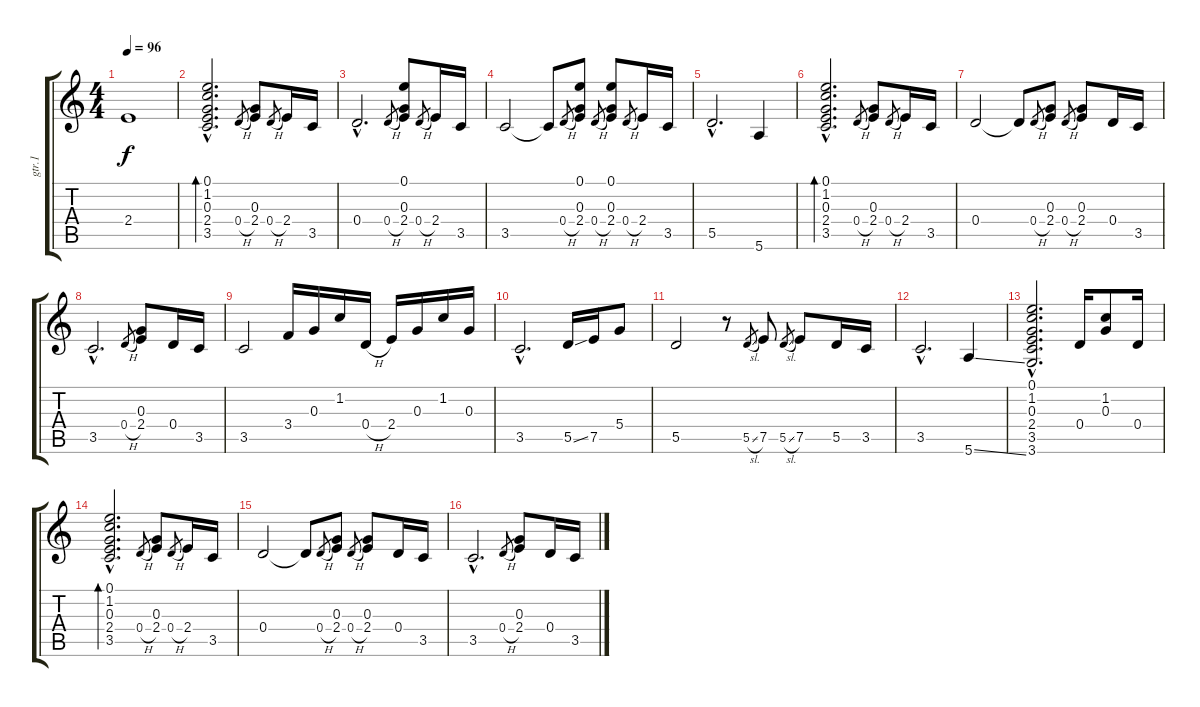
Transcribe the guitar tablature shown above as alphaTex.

\track ("gtr.1" "gtr.1") {instrument acousticguitarsteel}
\staff {score tabs}
\tuning (E4 B3 G3 D3 A2 E2) {hide}
\ts (4 4)
\tempo 96
\clef g2
\ks c
2.4{t}.1{dy f} |
(0.1{hac} 1.2{hac} 0.3{hac} 2.4{hac} 3.5{hac}).2{d bd 60} 0.4{h}.8{gr} (0.3 2.4).8 0.4{h}.8{gr} 2.4.16 3.5.16 |
0.4{hac}.2{d} 0.4{h}.8{gr} (0.1 0.3 2.4).8 0.4{h}.8{gr} 2.4.16 3.5.16 |
3.5.2 3.5{t}.8 0.4{h}.8{gr} (0.1 0.3 2.4).8 0.4{h}.8{gr} (0.1 0.3 2.4).8 0.4{h}.8{gr} 2.4.16 3.5.16 |
5.5{hac}.2{d} 5.6.4 |
(0.1{hac} 1.2{hac} 0.3{hac} 2.4{hac} 3.5{hac}).2{d bd 60} 0.4{h}.8{gr} (0.3 2.4).8 0.4{h}.8{gr} 2.4.16 3.5.16 |
0.4.2 0.4{t}.8 0.4{h}.8{gr} (0.3 2.4).8 0.4{h}.8{gr} (0.3 2.4).8 0.4.16 3.5.16 |
3.5{hac}.2{d} 0.4{h}.8{gr} (0.3 2.4).8 0.4.16 3.5.16 |
3.5.2 3.4.16 0.3.16 1.2.16 0.4{h}.16 2.4.16 0.3.16 1.2.16 0.3.16 |
3.5{hac}.2{d} 5.5{ss}.16 7.5.16 5.4.8 |
5.5.2 r.8 5.5{sl}.8{gr} 7.5.8 5.5{sl}.8{gr} 7.5.8 5.5.16 3.5.16 |
3.5{hac}.2{d} 5.6{ss}.4 |
(0.1{hac} 1.2{hac} 0.3{hac} 2.4{hac} 3.5{hac} 3.6{hac}).2{d} 0.4.16 (1.2 0.3).8 0.4.16 |
(0.1{hac} 1.2{hac} 0.3{hac} 2.4{hac} 3.5{hac}).2{d bd 60} 0.4{h}.8{gr} (0.3 2.4).8 0.4{h}.8{gr} 2.4.16 3.5.16 |
0.4.2 0.4{t}.8 0.4{h}.8{gr} (0.3 2.4).8 0.4{h}.8{gr} (0.3 2.4).8 0.4.16 3.5.16 |
3.5{hac}.2{d} 0.4{h}.8{gr} (0.3 2.4).8 0.4.16 3.5.16
